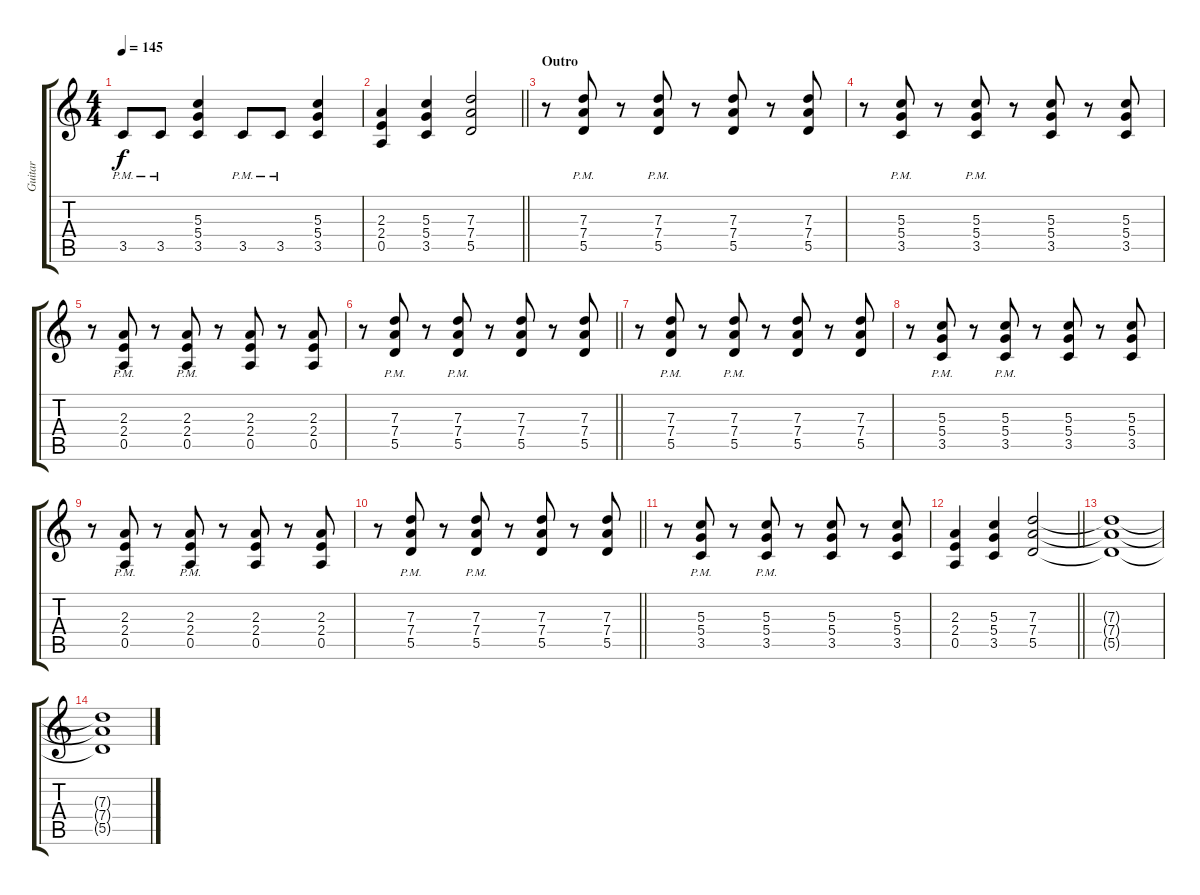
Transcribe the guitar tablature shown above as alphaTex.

\track ("Guitar" "Guitar") {instrument distortionguitar}
\staff {score tabs}
\tuning (E4 B3 G3 D3 A2 D2) {hide}
\ts (4 4)
\tempo 145
\clef g2
\ks c
3.5{pm}.8{dy f} 3.5{pm}.8 (5.3 5.4 3.5).4 3.5{pm}.8 3.5{pm}.8 (5.3 5.4 3.5).4 |
\barLineRight lightlight
(2.3 2.4 0.5).4 (5.3 5.4 3.5).4 (7.3 7.4 5.5).2 |
\section ("" "Outro")
r.8 (7.3 7.4 5.5{pm}).8 r.8 (7.3 7.4 5.5{pm}).8 r.8 (7.3 7.4 5.5).8 r.8 (7.3 7.4 5.5).8 |
r.8 (5.3 5.4 3.5{pm}).8 r.8 (5.3 5.4 3.5{pm}).8 r.8 (5.3 5.4 3.5).8 r.8 (5.3 5.4 3.5).8 |
r.8 (2.3 2.4 0.5{pm}).8 r.8 (2.3 2.4 0.5{pm}).8 r.8 (2.3 2.4 0.5).8 r.8 (2.3 2.4 0.5).8 |
\barLineRight lightlight
r.8 (7.3 7.4 5.5{pm}).8 r.8 (7.3 7.4 5.5{pm}).8 r.8 (7.3 7.4 5.5).8 r.8 (7.3 7.4 5.5).8 |
r.8 (7.3 7.4 5.5{pm}).8 r.8 (7.3 7.4 5.5{pm}).8 r.8 (7.3 7.4 5.5).8 r.8 (7.3 7.4 5.5).8 |
r.8 (5.3 5.4 3.5{pm}).8 r.8 (5.3 5.4 3.5{pm}).8 r.8 (5.3 5.4 3.5).8 r.8 (5.3 5.4 3.5).8 |
r.8 (2.3 2.4 0.5{pm}).8 r.8 (2.3 2.4 0.5{pm}).8 r.8 (2.3 2.4 0.5).8 r.8 (2.3 2.4 0.5).8 |
\barLineRight lightlight
r.8 (7.3 7.4 5.5{pm}).8 r.8 (7.3 7.4 5.5{pm}).8 r.8 (7.3 7.4 5.5).8 r.8 (7.3 7.4 5.5).8 |
r.8 (5.3 5.4 3.5{pm}).8 r.8 (5.3 5.4 3.5{pm}).8 r.8 (5.3 5.4 3.5).8 r.8 (5.3 5.4 3.5).8 |
\barLineRight lightlight
(2.3 2.4 0.5).4 (5.3 5.4 3.5).4 (7.3 7.4 5.5).2 |
(7.3{t} 7.4{t} 5.5{t}).1{volume 0} |
(7.3{t} 7.4{t} 5.5{t}).1
